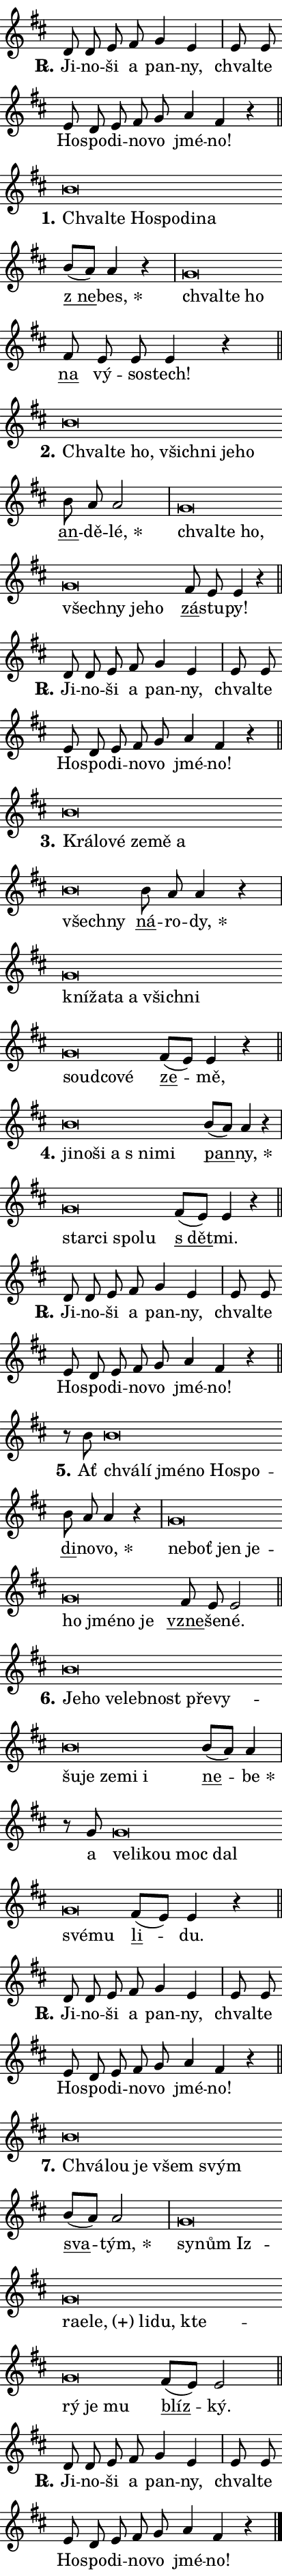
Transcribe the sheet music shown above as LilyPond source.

\version "2.22.1"
\header { tagline = "" }
\paper {
  indent = 0\cm
  top-margin = 0\cm
  right-margin = 0\cm
  bottom-margin = 0\cm
  left-margin = 0\cm
  paper-width = 7\cm
  page-breaking = #ly:one-page-breaking
  system-system-spacing.basic-distance = #11
  score-system-spacing.basic-distance = #11
  ragged-last = ##f
}


%% Author: Thomas Morley
%% https://lists.gnu.org/archive/html/lilypond-user/2020-05/msg00002.html
#(define (line-position grob)
"Returns position of @var[grob} in current system:
   @code{'start}, if at first time-step
   @code{'end}, if at last time-step
   @code{'middle} otherwise
"
  (let* ((col (ly:item-get-column grob))
         (ln (ly:grob-object col 'left-neighbor))
         (rn (ly:grob-object col 'right-neighbor))
         (col-to-check-left (if (ly:grob? ln) ln col))
         (col-to-check-right (if (ly:grob? rn) rn col))
         (break-dir-left
           (and
             (ly:grob-property col-to-check-left 'non-musical #f)
             (ly:item-break-dir col-to-check-left)))
         (break-dir-right
           (and
             (ly:grob-property col-to-check-right 'non-musical #f)
             (ly:item-break-dir col-to-check-right))))
        (cond ((eqv? 1 break-dir-left) 'start)
              ((eqv? -1 break-dir-right) 'end)
              (else 'middle))))

#(define (tranparent-at-line-position vctor)
  (lambda (grob)
  "Relying on @code{line-position} select the relevant enry from @var{vctor}.
Used to determine transparency,"
    (case (line-position grob)
      ((end) (not (vector-ref vctor 0)))
      ((middle) (not (vector-ref vctor 1)))
      ((start) (not (vector-ref vctor 2))))))

noteHeadBreakVisibility =
#(define-music-function (break-visibility)(vector?)
"Makes @code{NoteHead}s transparent relying on @var{break-visibility}"
#{
  \override NoteHead.transparent =
    #(tranparent-at-line-position break-visibility)
#})

#(define delete-ledgers-for-transparent-note-heads
  (lambda (grob)
    "Reads whether a @code{NoteHead} is transparent.
If so this @code{NoteHead} is removed from @code{'note-heads} from
@var{grob}, which is supposed to be @code{LedgerLineSpanner}.
As a result ledgers are not printed for this @code{NoteHead}"
    (let* ((nhds-array (ly:grob-object grob 'note-heads))
           (nhds-list
             (if (ly:grob-array? nhds-array)
                 (ly:grob-array->list nhds-array)
                 '()))
           ;; Relies on the transparent-property being done before
           ;; Staff.LedgerLineSpanner.after-line-breaking is executed.
           ;; This is fragile ...
           (to-keep
             (remove
               (lambda (nhd)
                 (ly:grob-property nhd 'transparent #f))
               nhds-list)))
      ;; TODO find a better method to iterate over grob-arrays, similiar
      ;; to filter/remove etc for lists
      ;; For now rebuilt from scratch
      (set! (ly:grob-object grob 'note-heads)  '())
      (for-each
        (lambda (nhd)
          (ly:pointer-group-interface::add-grob grob 'note-heads nhd))
        to-keep))))

hideNotes = {
  \noteHeadBreakVisibility #begin-of-line-visible
}
unHideNotes = {
  \noteHeadBreakVisibility #all-visible
}

% work-around for resetting accidentals
% https://lilypond.org/doc/v2.23/Documentation/notation/displaying-rhythms#unmetered-music
cadenzaMeasure = {
  \cadenzaOff
  \partial 1024 s1024
  \cadenzaOn
}

#(define-markup-command (accent layout props text) (markup?)
  "Underline accented syllable"
  (interpret-markup layout props
    #{\markup \override #'(offset . 4.3) \underline { #text }#}))

responsum = \markup \concat {
  "R" \hspace #-1.05 \path #0.1 #'((moveto 0 0.07) (lineto 0.9 0.8)) \hspace #0.05 "."
}

\layout {
    \context {
        \Staff
        \remove "Time_signature_engraver"
        \override LedgerLineSpanner.after-line-breaking = #delete-ledgers-for-transparent-note-heads
    }
    \context {
        \Voice {
            \override NoteHead.output-attributes = #'((class . "notehead"))
            \override Hairpin.height = #0.55
        }
    }
    \context {
        \Lyrics {
            \override StanzaNumber.output-attributes = #'((class . "stanzanumber"))
            \override LyricSpace.minimum-distance = #0.9
            \override LyricText.font-name = #"TeX Gyre Schola"
            \override LyricText.font-size = 1
            \override StanzaNumber.font-name = #"TeX Gyre Schola Bold"
            \override StanzaNumber.font-size = 1
        }
    }
}

% magnetic-lyrics.ily
%
%   written by
%     Jean Abou Samra <jean@abou-samra.fr>
%     Werner Lemberg <wl@gnu.org>
%
%   adapted by
%     Jiri Hon <jiri.hon@gmail.com>
%
% Version 2022-Apr-15

% https://www.mail-archive.com/lilypond-user@gnu.org/msg149350.html

#(define (Left_hyphen_pointer_engraver context)
   "Collect syllable-hyphen-syllable occurrences in lyrics and store
them in properties.  This engraver only looks to the left.  For
example, if the lyrics input is @code{foo -- bar}, it does the
following.

@itemize @bullet
@item
Set the @code{text} property of the @code{LyricHyphen} grob between
@q{foo} and @q{bar} to @code{foo}.

@item
Set the @code{left-hyphen} property of the @code{LyricText} grob with
text @q{foo} to the @code{LyricHyphen} grob between @q{foo} and
@q{bar}.
@end itemize

Use this auxiliary engraver in combination with the
@code{lyric-@/text::@/apply-@/magnetic-@/offset!} hook."
   (let ((hyphen #f)
         (text #f))
     (make-engraver
      (acknowledgers
       ((lyric-syllable-interface engraver grob source-engraver)
        (set! text grob)))
      (end-acknowledgers
       ((lyric-hyphen-interface engraver grob source-engraver)
        ;(when (not (grob::has-interface grob 'lyric-space-interface))
          (set! hyphen grob)));)
      ((stop-translation-timestep engraver)
       (when (and text hyphen)
         (ly:grob-set-object! text 'left-hyphen hyphen))
       (set! text #f)
       (set! hyphen #f)))))

#(define (lyric-text::apply-magnetic-offset! grob)
   "If the space between two syllables is less than the value in
property @code{LyricText@/.details@/.squash-threshold}, move the right
syllable to the left so that it gets concatenated with the left
syllable.

Use this function as a hook for
@code{LyricText@/.after-@/line-@/breaking} if the
@code{Left_@/hyphen_@/pointer_@/engraver} is active."
   (let ((hyphen (ly:grob-object grob 'left-hyphen #f)))
     (when hyphen
       (let ((left-text (ly:spanner-bound hyphen LEFT)))
         (when (grob::has-interface left-text 'lyric-syllable-interface)
           (let* ((common (ly:grob-common-refpoint grob left-text X))
                  (this-x-ext (ly:grob-extent grob common X))
                  (left-x-ext
                   (begin
                     ;; Trigger magnetism for left-text.
                     (ly:grob-property left-text 'after-line-breaking)
                     (ly:grob-extent left-text common X)))
                  ;; `delta` is the gap width between two syllables.
                  (delta (- (interval-start this-x-ext)
                            (interval-end left-x-ext)))
                  (details (ly:grob-property grob 'details))
                  (threshold (assoc-get 'squash-threshold details 0.2)))
             (when (< delta threshold)
               (let* (;; We have to manipulate the input text so that
                      ;; ligatures crossing syllable boundaries are not
                      ;; disabled.  For languages based on the Latin
                      ;; script this is essentially a beautification.
                      ;; However, for non-Western scripts it can be a
                      ;; necessity.
                      (lt (ly:grob-property left-text 'text))
                      (rt (ly:grob-property grob 'text))
                      (is-space (grob::has-interface hyphen 'lyric-space-interface))
                      (space (if is-space " " ""))
                      (space-markup (grob-interpret-markup grob " "))
                      (space-size (interval-length (ly:stencil-extent space-markup X)))
                      (extra-delta (if is-space space-size 0))
                      ;; Append new syllable.
                      (ltrt-space (if (and (string? lt) (string? rt))
                                (string-append lt space rt)
                                (make-concat-markup (list lt space rt))))
                      ;; Right-align `ltrt` to the right side.
                      (ltrt-space-markup (grob-interpret-markup
                               grob
                               (make-translate-markup
                                (cons (interval-length this-x-ext) 0)
                                (make-right-align-markup ltrt-space)))))
                 (begin
                   ;; Don't print `left-text`.
                   (ly:grob-set-property! left-text 'stencil #f)
                   ;; Set text and stencil (which holds all collected
                   ;; syllables so far) and shift it to the left.
                   (ly:grob-set-property! grob 'text ltrt-space)
                   (ly:grob-set-property! grob 'stencil ltrt-space-markup)
                   (ly:grob-translate-axis! grob (- (- delta extra-delta)) X))))))))))


#(define (lyric-hyphen::displace-bounds-first grob)
   ;; Make very sure this callback isn't triggered too early.
   (let ((left (ly:spanner-bound grob LEFT))
         (right (ly:spanner-bound grob RIGHT)))
     (ly:grob-property left 'after-line-breaking)
     (ly:grob-property right 'after-line-breaking)
     (ly:lyric-hyphen::print grob)))

squashThreshold = #0.4

\layout {
  \context {
    \Lyrics
    \consists #Left_hyphen_pointer_engraver
    \override LyricText.after-line-breaking =
      #lyric-text::apply-magnetic-offset!
    \override LyricHyphen.stencil = #lyric-hyphen::displace-bounds-first
    \override LyricText.details.squash-threshold = \squashThreshold
    \override LyricHyphen.minimum-distance = 0
    \override LyricHyphen.minimum-length = \squashThreshold
  }
}

squash = \override LyricText.details.squash-threshold = 9999
unSquash = \override LyricText.details.squash-threshold = \squashThreshold

left = \override LyricText.self-alignment-X = #LEFT
unLeft = \revert LyricText.self-alignment-X

starOffset = #(lambda (grob) 
                (let ((x_offset (ly:self-alignment-interface::aligned-on-x-parent grob)))
                  (if (= x_offset 0) 0 (+ x_offset 1.2))))

star = #(define-music-function (syllable)(string?)
"Append star separator at the end of a syllable"
#{
  \once \override LyricText.X-offset = #starOffset
  \lyricmode { \markup {
    #syllable
    \override #'((font-name . "TeX Gyre Schola Bold")) \hspace #0.2 \lower #0.65 \larger "*"
  } }
#})

starAccent = #(define-music-function (syllable)(string?)
"Append star separator at the end of a syllable and make accent"
#{
  \once \override LyricText.X-offset = #starOffset
  \lyricmode { \markup {
    \accent #syllable
    \override #'((font-name . "TeX Gyre Schola Bold")) \hspace #0.2 \lower #0.65 \larger "*"
  } }
#})

breath = #(define-music-function (syllable)(string?)
"Append breathing indicator at the end of a syllable"
#{
  \lyricmode { \markup { #syllable "+" } }
#})

optionalBreath = #(define-music-function (syllable)(string?)
"Append optional breathing indicator at the end of a syllable"
#{
  \lyricmode { \markup { #syllable "(+)" } }
#})


\score {
    <<
        \new Voice = "melody" { \cadenzaOn \key d \major \relative { d'8 d e fis g4 e \cadenzaMeasure \bar "|" e8 e \bar "" e d e \bar "" fis g \bar "" a4 fis r \cadenzaMeasure \bar "||" \break }
\relative { b'\breve*1/16 \hideNotes \breve*1/16 \bar "" \breve*1/16 \bar "" \breve*1/16 \bar "" \breve*1/16 \breve*1/16 \bar "" \unHideNotes \bar "" b8[( a)] a4 r \cadenzaMeasure \bar "|" g\breve*1/16 \hideNotes \breve*1/16 \breve*1/16 \bar "" \unHideNotes \bar "" fis8 e e e4 r \cadenzaMeasure \bar "||" \break }
\relative { b'\breve*1/16 \hideNotes \breve*1/16 \bar "" \breve*1/16 \bar "" \breve*1/16 \bar "" \breve*1/16 \bar "" \breve*1/16 \breve*1/16 \bar "" \unHideNotes \bar "" b8 a a2 \cadenzaMeasure \bar "|" g\breve*1/16 \hideNotes \breve*1/16 \bar "" \breve*1/16 \bar "" \breve*1/16 \bar "" \breve*1/16 \bar "" \breve*1/16 \breve*1/16 \bar "" \unHideNotes \bar "" fis8 e e4 r \cadenzaMeasure \bar "||" \break }
\relative { d'8 d e fis g4 e \cadenzaMeasure \bar "|" e8 e \bar "" e d e \bar "" fis g \bar "" a4 fis r \cadenzaMeasure \bar "||" \break }
\relative { b'\breve*1/16 \hideNotes \breve*1/16 \bar "" \breve*1/16 \bar "" \breve*1/16 \bar "" \breve*1/16 \bar "" \breve*1/16 \bar "" \breve*1/16 \breve*1/16 \bar "" \unHideNotes \bar "" b8 a a4 r \cadenzaMeasure \bar "|" g\breve*1/16 \hideNotes \breve*1/16 \bar "" \breve*1/16 \bar "" \breve*1/16 \bar "" \breve*1/16 \bar "" \breve*1/16 \bar "" \breve*1/16 \bar "" \breve*1/16 \breve*1/16 \bar "" \unHideNotes \bar "" fis8[( e)] e4 r \cadenzaMeasure \bar "||" \break }
\relative { b'\breve*1/16 \hideNotes \breve*1/16 \bar "" \breve*1/16 \bar "" \breve*1/16 \bar "" \breve*1/16 \breve*1/16 \bar "" \unHideNotes \bar "" b8[( a)] a4 r \cadenzaMeasure \bar "|" g\breve*1/16 \hideNotes \breve*1/16 \bar "" \breve*1/16 \breve*1/16 \bar "" \unHideNotes \bar "" fis8[( e)] e4 r \cadenzaMeasure \bar "||" \break }
\relative { d'8 d e fis g4 e \cadenzaMeasure \bar "|" e8 e \bar "" e d e \bar "" fis g \bar "" a4 fis r \cadenzaMeasure \bar "||" \break }
\relative { r8 b'8 b\breve*1/16 \hideNotes \breve*1/16 \bar "" \breve*1/16 \bar "" \breve*1/16 \bar "" \breve*1/16 \breve*1/16 \bar "" \unHideNotes \bar "" b8 a a4 r \cadenzaMeasure \bar "|" g\breve*1/16 \hideNotes \breve*1/16 \bar "" \breve*1/16 \bar "" \breve*1/16 \bar "" \breve*1/16 \bar "" \breve*1/16 \bar "" \breve*1/16 \breve*1/16 \bar "" \unHideNotes \bar "" fis8 e e2 \cadenzaMeasure \bar "||" \break }
\relative { b'\breve*1/16 \hideNotes \breve*1/16 \bar "" \breve*1/16 \bar "" \breve*1/16 \bar "" \breve*1/16 \bar "" \breve*1/16 \bar "" \breve*1/16 \bar "" \breve*1/16 \bar "" \breve*1/16 \bar "" \breve*1/16 \bar "" \breve*1/16 \breve*1/16 \bar "" \unHideNotes \bar "" b8[( a)] a4 \cadenzaMeasure \bar "|" r8 g8 g\breve*1/16 \hideNotes \breve*1/16 \bar "" \breve*1/16 \bar "" \breve*1/16 \bar "" \breve*1/16 \bar "" \breve*1/16 \breve*1/16 \bar "" \unHideNotes \bar "" fis8[( e)] e4 r \cadenzaMeasure \bar "||" \break }
\relative { d'8 d e fis g4 e \cadenzaMeasure \bar "|" e8 e \bar "" e d e \bar "" fis g \bar "" a4 fis r \cadenzaMeasure \bar "||" \break }
\relative { b'\breve*1/16 \hideNotes \breve*1/16 \bar "" \breve*1/16 \bar "" \breve*1/16 \breve*1/16 \bar "" \unHideNotes \bar "" b8[( a)] a2 \cadenzaMeasure \bar "|" g\breve*1/16 \hideNotes \breve*1/16 \bar "" \breve*1/16 \bar "" \breve*1/16 \bar "" \breve*1/16 \bar "" \breve*1/16 \bar "" \breve*1/16 \bar "" \breve*1/16 \bar "" \breve*1/16 \bar "" \breve*1/16 \bar "" \breve*1/16 \breve*1/16 \bar "" \unHideNotes \bar "" fis8[( e)] e2 \cadenzaMeasure \bar "||" \break }
\relative { d'8 d e fis g4 e \cadenzaMeasure \bar "|" e8 e \bar "" e d e \bar "" fis g \bar "" a4 fis r \cadenzaMeasure \bar "||" \break } \bar "|." }
        \new Lyrics \lyricsto "melody" { \lyricmode { \set stanza = \responsum
Ji -- no -- ši a pan -- ny, chval -- te Ho -- spo -- di -- no -- vo jmé -- no!
\set stanza = "1."
\left Chval -- \squash te Ho -- spo -- di -- na \unLeft \unSquash \markup \accent "z ne" -- \star bes, \left chval -- \squash te ho \unLeft \unSquash \markup \accent na vý -- so -- stech!
\set stanza = "2."
\left Chval -- \squash te ho, všich -- ni je -- ho \unLeft \unSquash \markup \accent an -- dě -- \star lé, \left chval -- \squash te ho, všech -- ny je -- ho \unLeft \unSquash \markup \accent zá -- stu -- py!
\set stanza = \responsum
Ji -- no -- ši a pan -- ny, chval -- te Ho -- spo -- di -- no -- vo jmé -- no!
\set stanza = "3."
\left Krá -- \squash lo -- vé ze -- mě a všech -- ny \unLeft \unSquash \markup \accent ná -- ro -- \star dy, \left kní -- \squash ža -- ta a všich -- ni soud -- co -- vé \unLeft \unSquash \markup \accent ze -- mě,
\set stanza = "4."
\left ji -- \squash no -- ši a "s ni" -- mi \unLeft \unSquash \markup \accent pan -- \star ny, \left star -- \squash ci spo -- lu \unLeft \unSquash \markup \accent "s dět" -- mi.
\set stanza = \responsum
Ji -- no -- ši a pan -- ny, chval -- te Ho -- spo -- di -- no -- vo jmé -- no!
\set stanza = "5."
Ať \left chvá -- \squash lí jmé -- no Ho -- spo -- \unLeft \unSquash \markup \accent di -- no -- \star vo, \left ne -- \squash boť jen je -- ho jmé -- no je \unLeft \unSquash \markup \accent vzne -- še -- né.
\set stanza = "6."
\left Je -- \squash ho ve -- leb -- nost pře -- vy -- šu -- je ze -- mi i \unLeft \unSquash \markup \accent ne -- \star be a \left ve -- \squash li -- kou moc dal své -- mu \unLeft \unSquash \markup \accent li -- du.
\set stanza = \responsum
Ji -- no -- ši a pan -- ny, chval -- te Ho -- spo -- di -- no -- vo jmé -- no!
\set stanza = "7."
\left Chvá -- \squash lou je všem svým \unLeft \unSquash \markup \accent sva -- \star tým, \left sy -- \squash nům Iz -- ra -- e -- \optionalBreath le, li -- du, kte -- rý je mu \unLeft \unSquash \markup \accent blíz -- ký.
\set stanza = \responsum
Ji -- no -- ši a pan -- ny, chval -- te Ho -- spo -- di -- no -- vo jmé -- no! } }
    >>
    \layout {}
}
